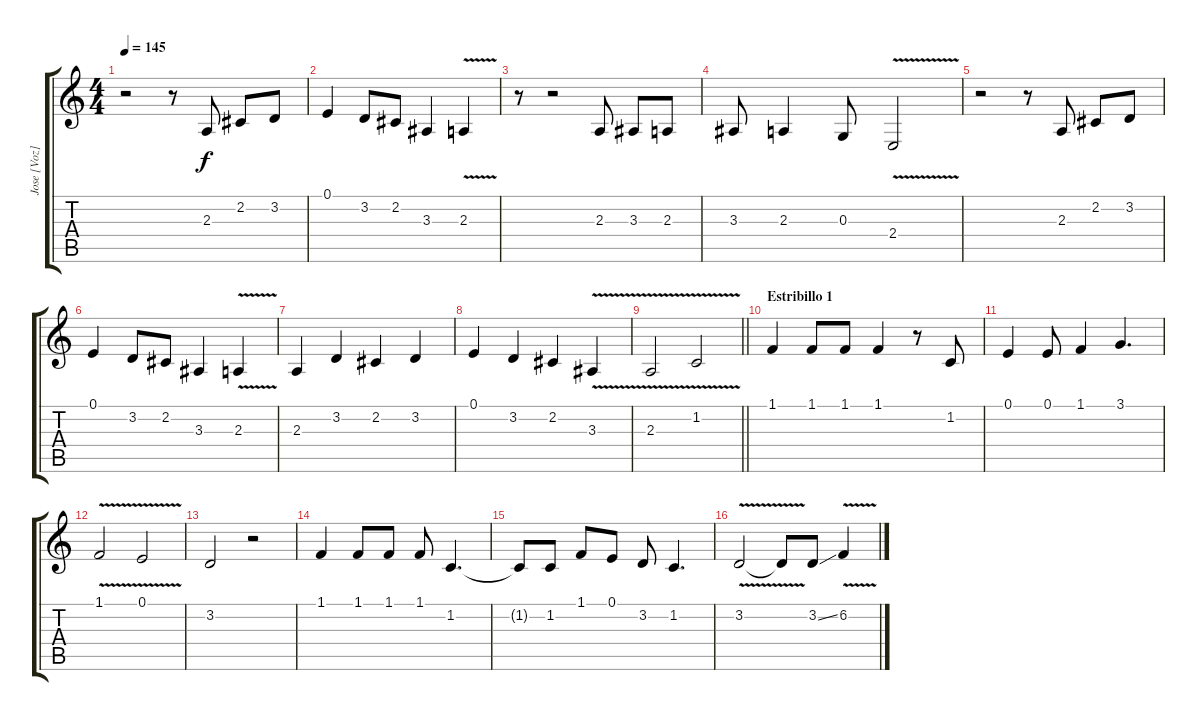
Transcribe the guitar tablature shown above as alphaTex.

\track ("Jose [Voz]" "Jose [Voz]") {instrument altosax}
\staff {score tabs}
\tuning (E4 B3 G3 D3 A2 E2) {hide}
\ts (4 4)
\tempo 145
\clef g2
\ks c
r.2{dy f} r.8 2.3.8 2.2.8 3.2.8 |
0.1.4 3.2.8 2.2.8 3.3.4 2.3{v}.4 |
r.8 r.2 2.3.8 3.3.8 2.3.8 |
3.3.8 2.3.4 0.3.8 2.4{v}.2 |
r.2 r.8 2.3.8 2.2.8 3.2.8 |
0.1.4 3.2.8 2.2.8 3.3.4 2.3{v}.4 |
2.3.4 3.2.4 2.2.4 3.2.4 |
0.1.4 3.2.4 2.2.4 3.3{v}.4 |
\barLineRight lightlight
2.3{v}.2 1.2{v}.2 |
\section ("" "Estribillo 1")
1.1.4 1.1.8 1.1.8 1.1.4 r.8 1.2.8 |
0.1.4 0.1.8 1.1.4 3.1.4{d} |
1.1{v}.2 0.1{v}.2 |
3.2.2 r.2 |
1.1.4 1.1.8 1.1.8 1.1.8 1.2.4{d} |
1.2{t}.8 1.2.8 1.1.8 0.1.8 3.2.8 1.2.4{d} |
3.2{v}.2 3.2{t}.8 3.2{ss}.8 6.2{v}.4
